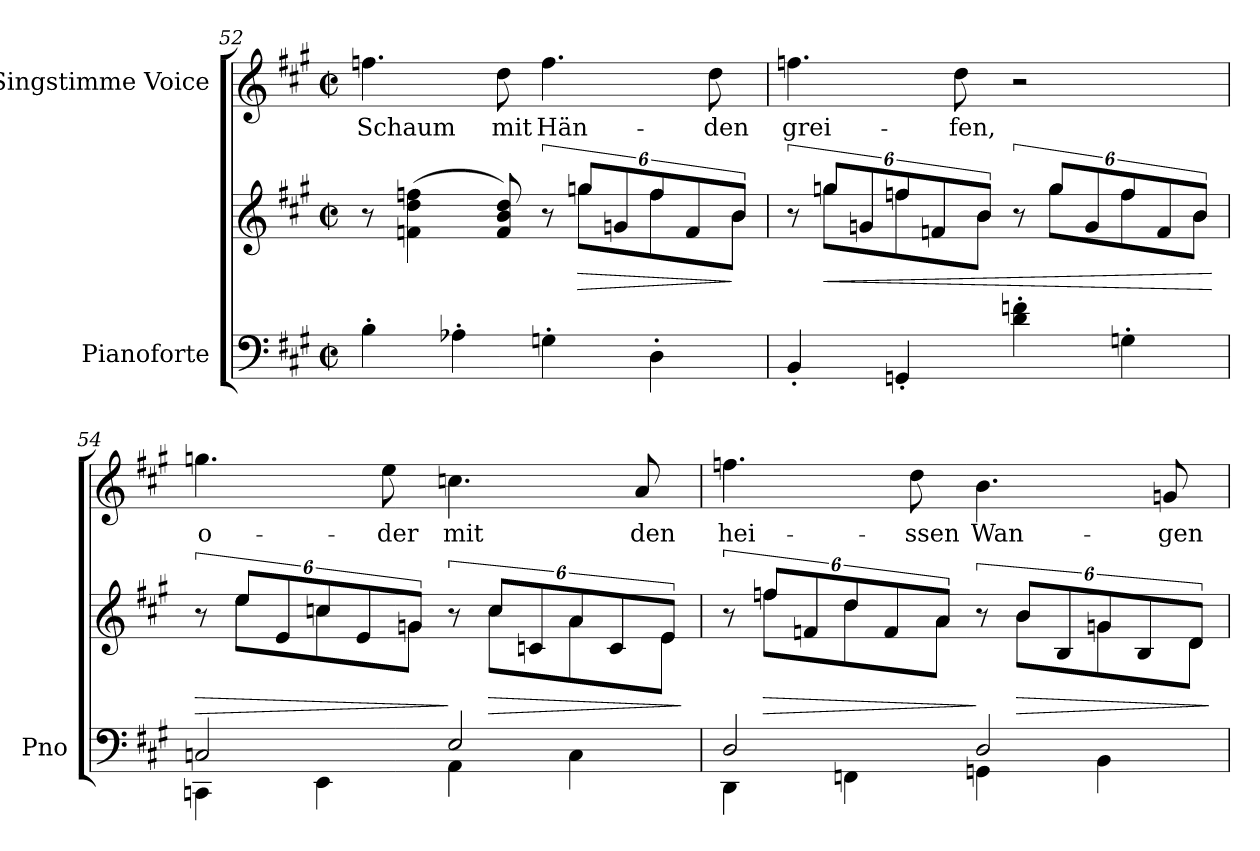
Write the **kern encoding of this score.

**kern	**kern	**dynam	**kern	**text
*part2	*part2	*part2	*part1	*part1
*staff3	*staff2	*staff2/3	*staff1	*staff1
*I"Pianoforte	*	*	*I"Singstimme Voice	*
*I'Pno	*	*	*	*
!!LO:LB:g=z
*clefF4	*clefG2	*	*clefG2	*
*k[f#c#g#]	*k[f#c#g#]	*	*k[f#c#g#]	*
*M2/2	*M2/2	*	*M2/2	*
*met(c|)	*met(c|)	*	*met(c|)	*
=52	=52	=52	=52	=52
*	*^	*	*	*
!	!	!	!	!	!LO:LY:b
4B'\	8r	2ryy	.	4.ffn\	Schaum
.	(>4fn\ 4dd\ 4ffn\	.	.	.	.
4A-X'\	.	.	.	.	.
!	!	!	!	!	!LO:LY:b
.	8f/ 8b/ 8dd/)	.	.	8dd\	mit
*	*	*Xtuplet	*	*	*
!	!	!	!	!	!LO:LY:b
4Gn'\	12r	12ryy	.	4.ff\	Hän-
!	!	!	!LO:HP:b	!	!
.	12ggn/L	12gg\L	>	.	.
.	12gn/	12ryy	.	.	.
4D'\	12ff/	12ff\	.	.	.
.	12f/	12ryy	.	.	.
!	!	!	!	!	!LO:LY:b
.	.	.	.	8dd\	-den
.	12b/J	12b\J	]	.	.
=53	=53	=53	=53	=53	=53
*	*tuplet	*Xtuplet	*	*	*
!	!	!	!	!	!LO:LY:b
4BB'/	12r	12ryy	.	4.ffn\	grei-
!	!	!	!LO:HP:b	!	!
.	12ggn/L	12gg\L	<	.	.
.	12gn/	12ryy	.	.	.
4GGn'/	12ffn/	12ff\	.	.	.
.	12fn/	12ryy	.	.	.
!	!	!	!	!	!LO:LY:b
.	.	.	.	8dd\	-fen,
.	12b/J	12b\J	.	.	.
*	*tuplet	*Xtuplet	*	*	*
4d\' 4fn\'	12r	12ryy	.	2r	.
.	12gg/L	12gg\L	.	.	.
.	12g/	12ryy	.	.	.
4Gn'\	12ff/	12ff\	.	.	.
.	12f/	12ryy	.	.	.
.	12b/J	12b\J	.	.	.
*	*v	*v	*	*	*
.	.	[	.	.
!!LO:LB:g=z
=54	=54	=54	=54	=54
*^	*	*	*	*
*	*	*tuplet	*	*	*
!	!	!	!LO:HP:b	!	!
*	*	*^	*	*	*
*	*	*	*Xtuplet	*	*	*
!	!	!	!	!	!	!LO:LY:b
2Cn/	4CCn\	12r	12ryy	>	4.ggn\	o-
.	.	12ee/L	12ee\L	.	.	.
.	.	12e/	12ryy	.	.	.
.	4EE\	12ccn/	12cc\	.	.	.
.	.	12e/	12ryy	.	.	.
!	!	!	!	!	!	!LO:LY:b
.	.	.	.	.	8ee\	-der
.	.	12gn/J	12g\J	.	.	.
*	*	*tuplet	*Xtuplet	*	*	*
!	!	!	!	!	!	!LO:LY:b
2E/	4AA\	12r	12ryy	]	4.ccn\	mit
!	!	!	!	!LO:HP:b	!	!
.	.	12cc/L	12cc\L	>	.	.
.	.	12cn/	12ryy	.	.	.
.	4C\	12a/	12a\	.	.	.
.	.	12c/	12ryy	.	.	.
!	!	!	!	!	!	!LO:LY:b
.	.	.	.	.	8a/	den
.	.	12e/J	12e\J	.	.	.
*v	*v	*	*	*	*	*
*	*v	*v	*	*	*
.	.	]	.	.
=55	=55	=55	=55	=55
*^	*^	*	*	*
*	*	*tuplet	*Xtuplet	*	*	*
!	!	!	!	!	!	!LO:LY:b
2D/	4DD\	12r	12ryy	.	4.ffn\	hei-
!	!	!	!	!LO:HP:b	!	!
.	.	12ffn/L	12ff\L	>	.	.
.	.	12fn/	12ryy	.	.	.
.	4FFn\	12dd/	12dd\	.	.	.
.	.	12f/	12ryy	.	.	.
!	!	!	!	!	!	!LO:LY:b
.	.	.	.	.	8dd\	-ssen
.	.	12a/J	12a\J	.	.	.
*	*	*tuplet	*Xtuplet	*	*	*
!	!	!	!	!	!	!LO:LY:b
2D/	4GGn\	12r	12ryy	]	4.b\	Wan-
!	!	!	!	!LO:HP:b	!	!
.	.	12b/L	12b\L	>	.	.
.	.	12B/	12ryy	.	.	.
.	4BB\	12gn/	12g\	.	.	.
.	.	12B/	12ryy	.	.	.
!	!	!	!	!	!	!LO:LY:b
.	.	.	.	.	8gn/	-gen
.	.	12d/J	12d\J	.	.	.
*v	*v	*	*	*	*	*
*	*v	*v	*	*	*
.	.	]	.	.
=	=	=	=	=
*-	*-	*-	*-	*-
